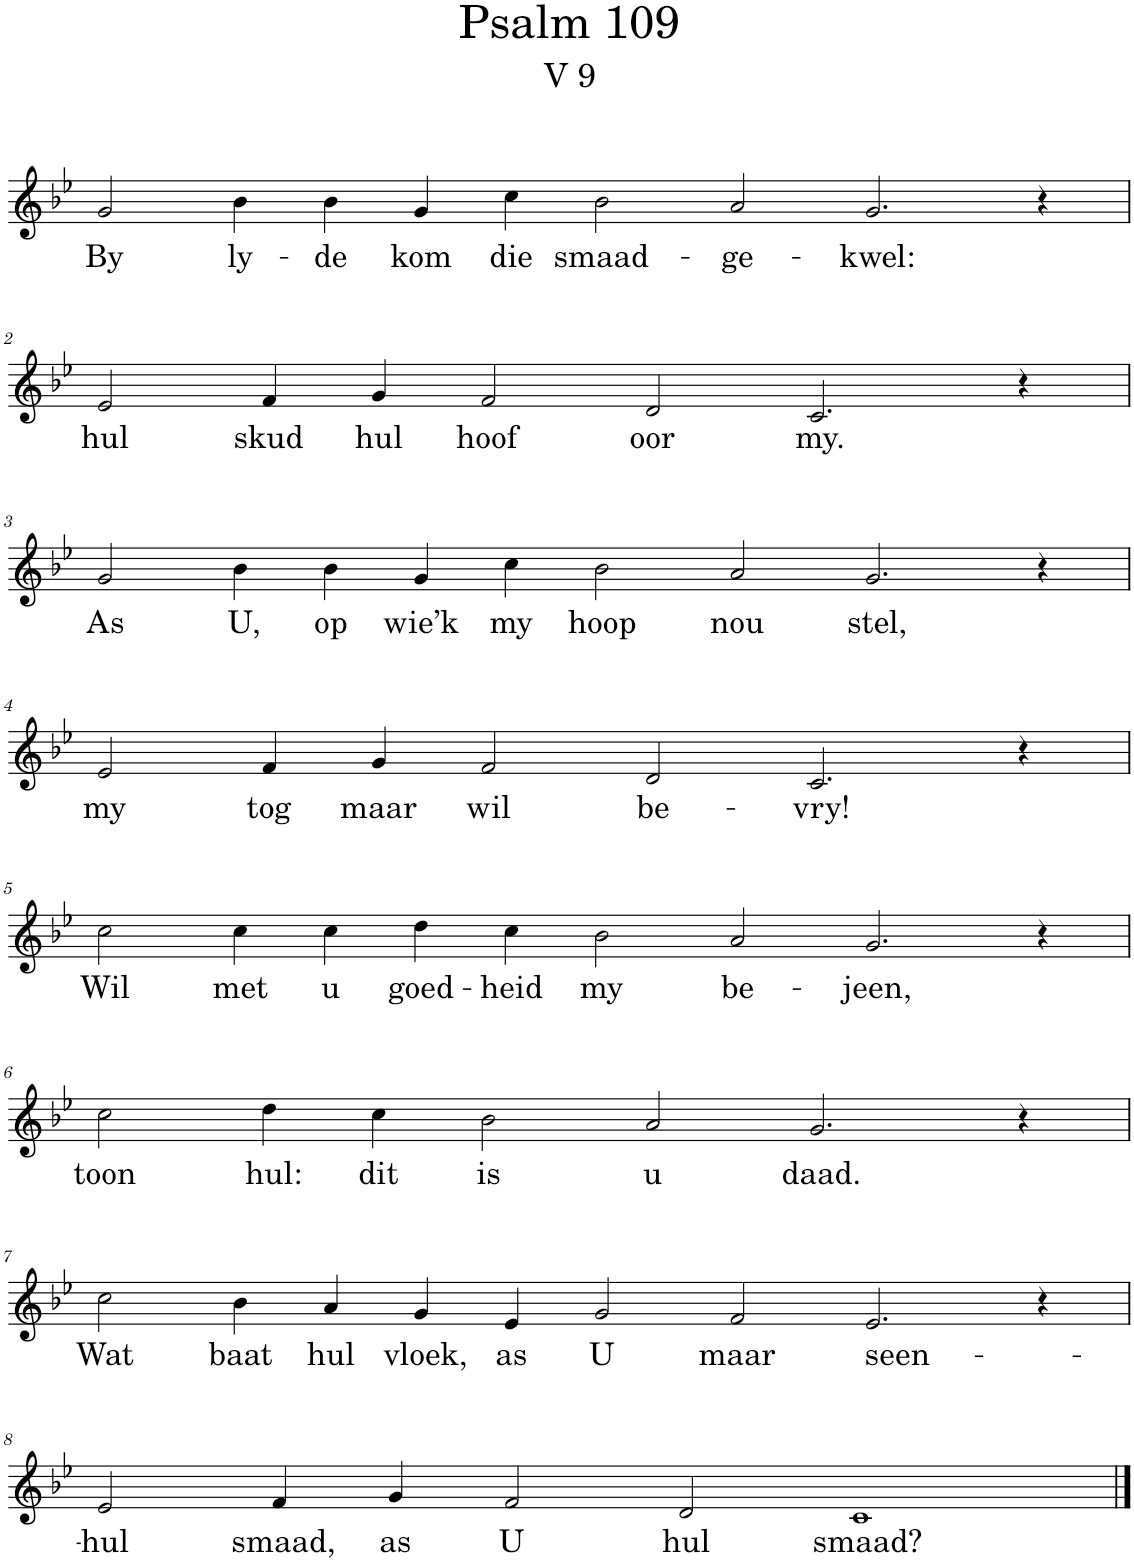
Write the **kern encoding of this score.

**kern	**text
*part1	*part1
*staff1	*staff1
*I"Pipe Organ	*
*I'Org.	*
*clefG2	*
*k[b-e-]	*
*M14/4	*
=1	=1
!	!LO:LY:b
2g/	By
!	!LO:LY:b
4b-\	ly-
!	!LO:LY:b
4b-\	-de
!	!LO:LY:b
4g/	kom
!	!LO:LY:b
4cc\	die
!	!LO:LY:b
2b-\	smaad-
!	!LO:LY:b
2a/	-ge-
!	!LO:LY:b
2.g/	-kwel:
4r	.
!!LO:LB:g=z
=2	=2
*M12/4	*
!	!LO:LY:b
2e-/	hul
!	!LO:LY:b
4f/	skud
!	!LO:LY:b
4g/	hul
!	!LO:LY:b
2f/	hoof
!	!LO:LY:b
2d/	oor
!	!LO:LY:b
2.c/	my.
4r	.
!!LO:LB:g=z
=3	=3
*M14/4	*
!	!LO:LY:b
2g/	As
!	!LO:LY:b
4b-\	U,
!	!LO:LY:b
4b-\	op
!	!LO:LY:b
4g/	wie’k
!	!LO:LY:b
4cc\	my
!	!LO:LY:b
2b-\	hoop
!	!LO:LY:b
2a/	nou
!	!LO:LY:b
2.g/	stel,
4r	.
!!LO:LB:g=z
=4	=4
*M12/4	*
!	!LO:LY:b
2e-/	my
!	!LO:LY:b
4f/	tog
!	!LO:LY:b
4g/	maar
!	!LO:LY:b
2f/	wil
!	!LO:LY:b
2d/	be-
!	!LO:LY:b
2.c/	-vry!
4r	.
!!LO:LB:g=z
=5	=5
*M14/4	*
!	!LO:LY:b
2cc\	Wil
!	!LO:LY:b
4cc\	met
!	!LO:LY:b
4cc\	u
!	!LO:LY:b
4dd\	goed-
!	!LO:LY:b
4cc\	-heid
!	!LO:LY:b
2b-\	my
!	!LO:LY:b
2a/	be-
!	!LO:LY:b
2.g/	-jeen,
4r	.
!!LO:LB:g=z
=6	=6
*M12/4	*
!	!LO:LY:b
2cc\	toon
!	!LO:LY:b
4dd\	hul:
!	!LO:LY:b
4cc\	dit
!	!LO:LY:b
2b-\	is
!	!LO:LY:b
2a/	u
!	!LO:LY:b
2.g/	daad.
4r	.
!!LO:LB:g=z
=7	=7
*M14/4	*
!	!LO:LY:b
2cc\	Wat
!	!LO:LY:b
4b-\	baat
!	!LO:LY:b
4a/	hul
!	!LO:LY:b
4g/	vloek,
!	!LO:LY:b
4e-/	as
!	!LO:LY:b
2g/	U
!	!LO:LY:b
2f/	maar
!	!LO:LY:b
2.e-/	seen-
4r	.
!!LO:LB:g=z
=8	=8
!	!LO:LY:b
2e-/	-hul
!	!LO:LY:b
4f/	smaad,
!	!LO:LY:b
4g/	as
!	!LO:LY:b
2f/	U
!	!LO:LY:b
2d/	hul
!	!LO:LY:b
1c	smaad?
==	==
*-	*-
